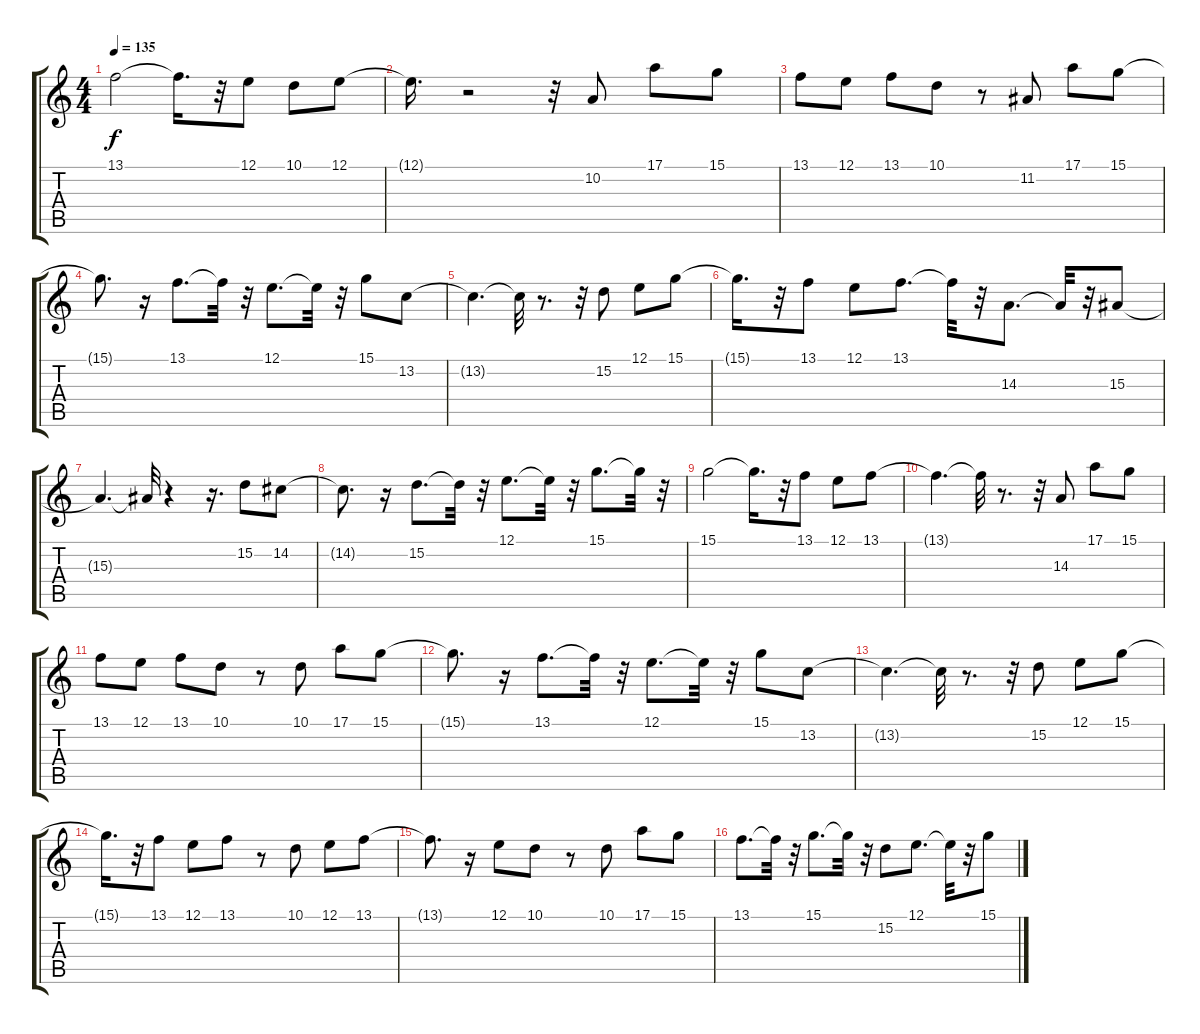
\track "" {instrument viola}
\staff {score tabs}
\tuning (E4 B3 G3 D3 A2 E2) {hide}
\ts (4 4)
\tempo 135
\clef g2
\ks c
13.1.2{dy f} 13.1{t}.16{d} r.32 12.1.8 10.1.8 12.1.8 |
12.1{t}.16{d} r.2 r.32 10.2.8 17.1.8 15.1.8 |
13.1.8 12.1.8 13.1.8 10.1.8 r.8 11.2.8 17.1.8 15.1.8 |
15.1{t}.8{d} r.16 13.1.8{d} 13.1{t}.32 r.32 12.1.8{d} 12.1{t}.32 r.32 15.1.8 13.2.8 |
13.2{t}.4{d} 13.2{t}.32 r.8{d} r.32 15.2.8 12.1.8 15.1.8 |
15.1{t}.16{d} r.32 13.1.8 12.1.8 13.1.8{d} 13.1{t}.32 r.32 14.3.8{d} 14.3{t}.32 r.32 15.3.8 |
15.3{t}.4{d} 15.3{t}.32 r.4 r.16{d} 15.2.8 14.2.8 |
14.2{t}.8{d} r.16 15.2.8{d} 15.2{t}.32 r.32 12.1.8{d} 12.1{t}.32 r.32 15.1.8{d} 15.1{t}.32 r.32 |
15.1.2 15.1{t}.16{d} r.32 13.1.8 12.1.8 13.1.8 |
13.1{t}.4{d} 13.1{t}.32 r.8{d} r.32 14.3.8 17.1.8 15.1.8 |
13.1.8 12.1.8 13.1.8 10.1.8 r.8 10.1.8 17.1.8 15.1.8 |
15.1{t}.8{d} r.16 13.1.8{d} 13.1{t}.32 r.32 12.1.8{d} 12.1{t}.32 r.32 15.1.8 13.2.8 |
13.2{t}.4{d} 13.2{t}.32 r.8{d} r.32 15.2.8 12.1.8 15.1.8 |
15.1{t}.16{d} r.32 13.1.8 12.1.8 13.1.8 r.8 10.1.8 12.1.8 13.1.8 |
13.1{t}.8{d} r.16 12.1.8 10.1.8 r.8 10.1.8 17.1.8 15.1.8 |
13.1.8{d} 13.1{t}.32 r.32 15.1.8{d} 15.1{t}.32 r.32 15.2.8 12.1.8{d} 12.1{t}.32 r.32 15.1.8
